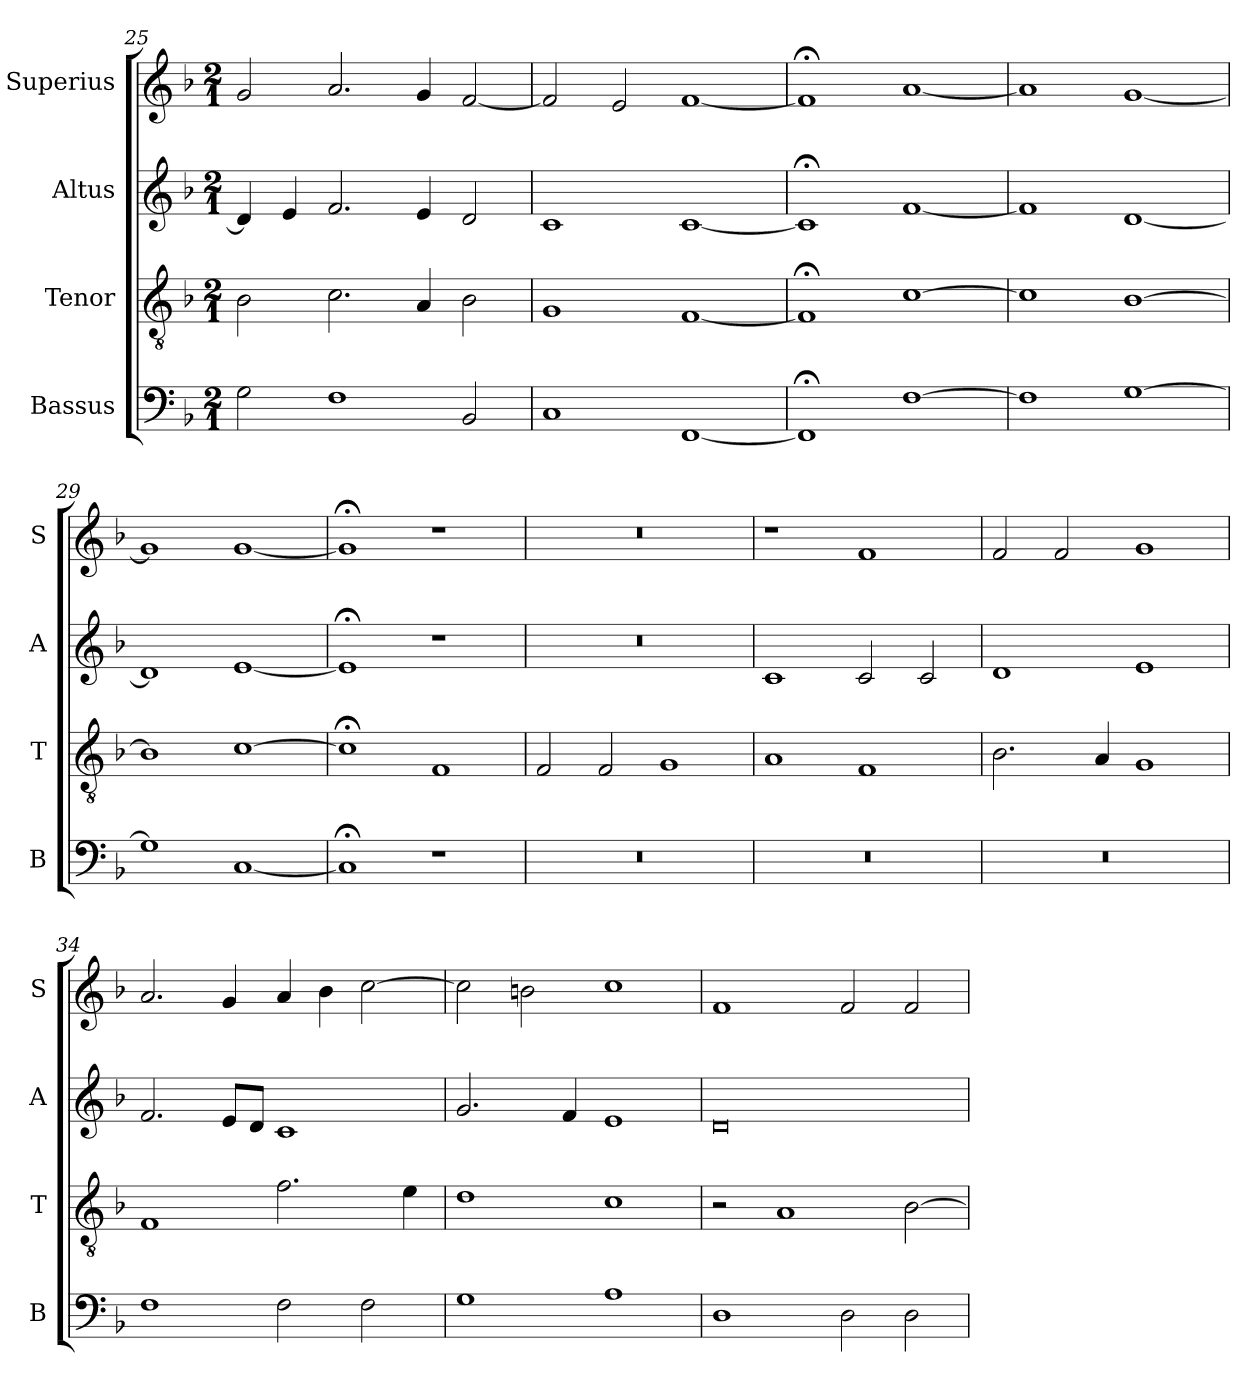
**kern	**kern	**kern	**kern
*part4	*part3	*part2	*part1
*staff4	*staff3	*staff2	*staff1
*I"Bassus	*I"Tenor	*I"Altus	*I"Superius
*I'B	*I'T	*I'A	*I'S
*clefF4	*clefGv2	*clefG2	*clefG2
*k[b-]	*k[b-]	*k[b-]	*k[b-]
*F:	*F:	*F:	*F:
*M2/1	*M2/1	*M2/1	*M2/1
=25	=25	=25	=25
2G	2B-	4d]	2g
.	.	4e	.
1F	2.c	2.f	2.a
.	4A	4e	4g
2BB-	2B-	2d	[2f
=26	=26	=26	=26
1C	1G	1c	2f]
.	.	.	2e
[1FF	[1F	[1c	[1f
=27	=27	=27	=27
1FF;<]	1F;<]	1c;<]	1f;<]
[1F	[1c	[1f	[1a
=28	=28	=28	=28
1F]	1c]	1f]	1a]
[1G	[1B-	[1d	[1g
=29	=29	=29	=29
1G]	1B-]	1d]	1g]
[1C	[1c	[1e	[1g
=30	=30	=30	=30
1C;<]	1c;<]	1e;<]	1g;<]
1r	1F	1r	1r
=31	=31	=31	=31
0r	2F	0r	0r
.	2F	.	.
.	1G	.	.
=32	=32	=32	=32
0r	1A	1c	1r
.	1F	2c	1f
.	.	2c	.
=33	=33	=33	=33
0r	2.B-	1d	2f
.	.	.	2f
.	4A	.	.
.	1G	1e	1g
=34	=34	=34	=34
1F	1F	2.f	2.a
.	.	8eL	4g
.	.	8dJ	.
2F	2.f	1c	4a
.	.	.	4b-
2F	.	.	[2cc
.	4e	.	.
=35	=35	=35	=35
1G	1d	2.g	2cc]
.	.	.	2bn
.	.	4f	.
1A	1c	1e	1cc
=36	=36	=36	=36
1D	2r	0d	1f
.	1A	.	.
2D	.	.	2f
2D	[2B-	.	2f
=	=	=	=
*-	*-	*-	*-
